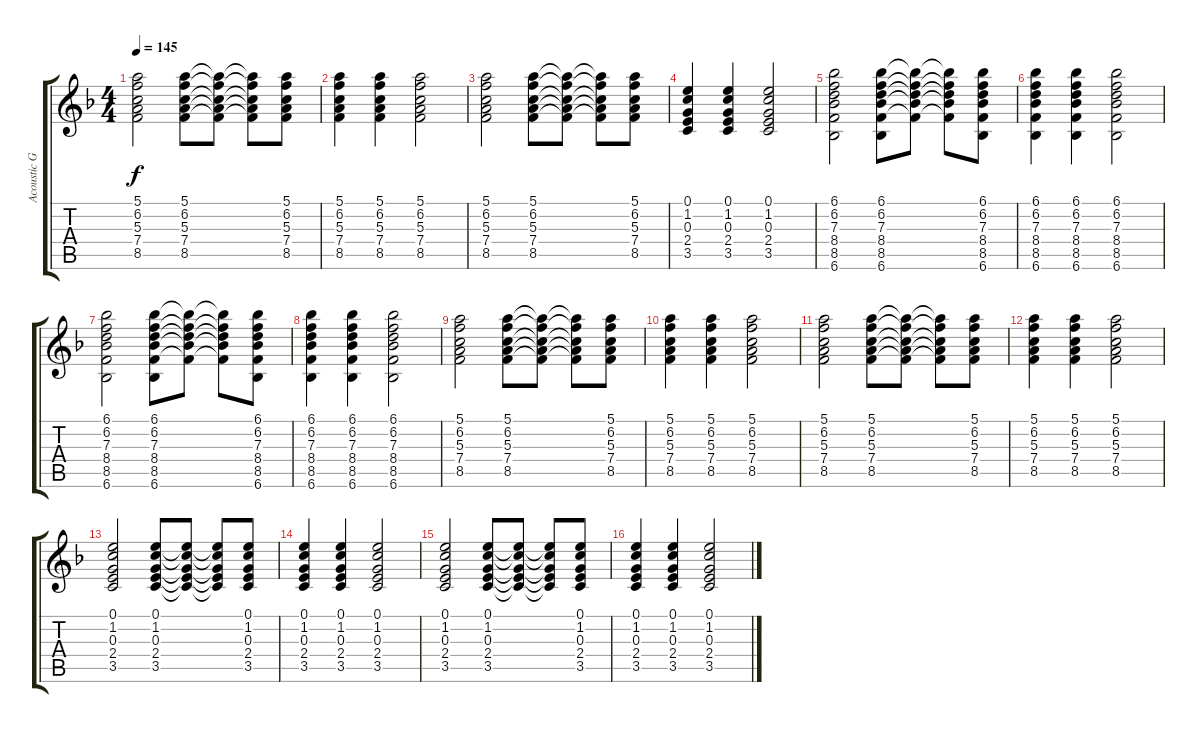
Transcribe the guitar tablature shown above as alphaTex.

\track ("Acoustic Guitar" "Acoustic G") {instrument acousticguitarsteel}
\staff {score tabs}
\tuning (E4 B3 G3 D3 A2 E2) {hide}
\ts (4 4)
\tempo 145
\clef g2
\ks f
(5.1 6.2 5.3 7.4 8.5).2{dy f} (5.1 6.2 5.3 7.4 8.5).8 (5.1{t} 6.2{t} 5.3{t} 7.4{t} 8.5{t}).8 (5.1{t} 6.2{t} 5.3{t} 7.4{t} 8.5{t}).8 (5.1 6.2 5.3 7.4 8.5).8 |
(5.1 6.2 5.3 7.4 8.5).4 (5.1 6.2 5.3 7.4 8.5).4 (5.1 6.2 5.3 7.4 8.5).2 |
(5.1 6.2 5.3 7.4 8.5).2 (5.1 6.2 5.3 7.4 8.5).8 (5.1{t} 6.2{t} 5.3{t} 7.4{t} 8.5{t}).8 (5.1{t} 6.2{t} 5.3{t} 7.4{t} 8.5{t}).8 (5.1 6.2 5.3 7.4 8.5).8 |
(0.1 1.2 0.3 2.4 3.5).4 (0.1 1.2 0.3 2.4 3.5).4 (0.1 1.2 0.3 2.4 3.5).2 |
(6.1 6.2 7.3 8.4 8.5 6.6).2 (6.1 6.2 7.3 8.4 8.5 6.6).8 (6.1{t} 6.2{t} 7.3{t} 8.4{t} 8.5{t}).8 (6.1{t} 6.2{t} 7.3{t} 8.4{t} 8.5{t}).8 (6.1 6.2 7.3 8.4 8.5 6.6).8 |
(6.1 6.2 7.3 8.4 8.5 6.6).4 (6.1 6.2 7.3 8.4 8.5 6.6).4 (6.1 6.2 7.3 8.4 8.5 6.6).2 |
(6.1 6.2 7.3 8.4 8.5 6.6).2 (6.1 6.2 7.3 8.4 8.5 6.6).8 (6.1{t} 6.2{t} 7.3{t} 8.4{t} 8.5{t}).8 (6.1{t} 6.2{t} 7.3{t} 8.4{t} 8.5{t}).8 (6.1 6.2 7.3 8.4 8.5 6.6).8 |
(6.1 6.2 7.3 8.4 8.5 6.6).4 (6.1 6.2 7.3 8.4 8.5 6.6).4 (6.1 6.2 7.3 8.4 8.5 6.6).2 |
(5.1 6.2 5.3 7.4 8.5).2 (5.1 6.2 5.3 7.4 8.5).8 (5.1{t} 6.2{t} 5.3{t} 7.4{t} 8.5{t}).8 (5.1{t} 6.2{t} 5.3{t} 7.4{t} 8.5{t}).8 (5.1 6.2 5.3 7.4 8.5).8 |
(5.1 6.2 5.3 7.4 8.5).4 (5.1 6.2 5.3 7.4 8.5).4 (5.1 6.2 5.3 7.4 8.5).2 |
(5.1 6.2 5.3 7.4 8.5).2 (5.1 6.2 5.3 7.4 8.5).8 (5.1{t} 6.2{t} 5.3{t} 7.4{t} 8.5{t}).8 (5.1{t} 6.2{t} 5.3{t} 7.4{t} 8.5{t}).8 (5.1 6.2 5.3 7.4 8.5).8 |
(5.1 6.2 5.3 7.4 8.5).4 (5.1 6.2 5.3 7.4 8.5).4 (5.1 6.2 5.3 7.4 8.5).2 |
(0.1 1.2 0.3 2.4 3.5).2 (0.1 1.2 0.3 2.4 3.5).8 (0.1{t} 1.2{t} 0.3{t} 2.4{t} 3.5{t}).8 (0.1{t} 1.2{t} 0.3{t} 2.4{t} 3.5{t}).8 (0.1 1.2 0.3 2.4 3.5).8 |
(0.1 1.2 0.3 2.4 3.5).4 (0.1 1.2 0.3 2.4 3.5).4 (0.1 1.2 0.3 2.4 3.5).2 |
(0.1 1.2 0.3 2.4 3.5).2 (0.1 1.2 0.3 2.4 3.5).8 (0.1{t} 1.2{t} 0.3{t} 2.4{t} 3.5{t}).8 (0.1{t} 1.2{t} 0.3{t} 2.4{t} 3.5{t}).8 (0.1 1.2 0.3 2.4 3.5).8 |
(0.1 1.2 0.3 2.4 3.5).4 (0.1 1.2 0.3 2.4 3.5).4 (0.1 1.2 0.3 2.4 3.5).2
